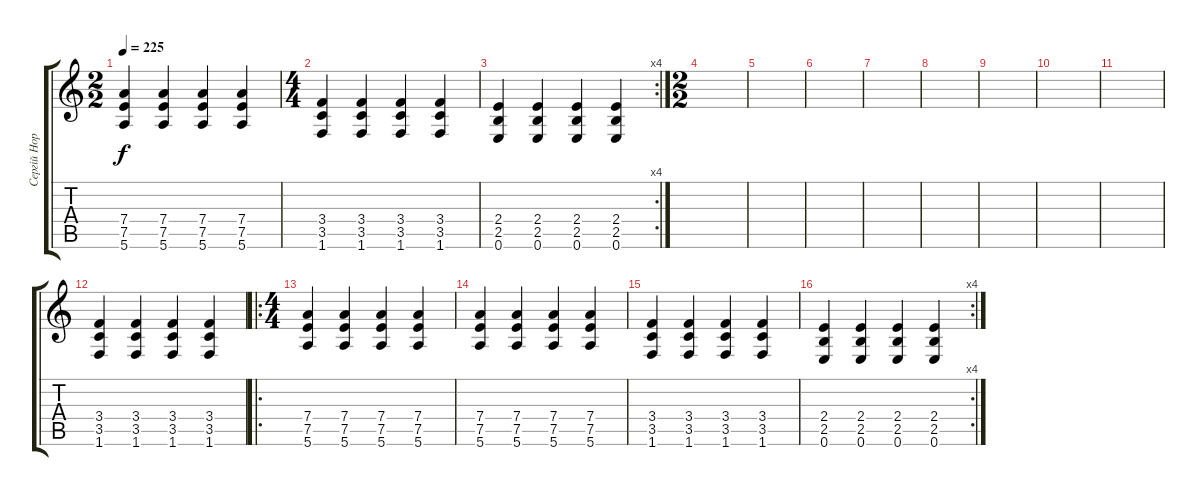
\track ("Сергій Норіцин" "Сергій Нор") {instrument overdrivenguitar}
\staff {score tabs}
\tuning (E4 B3 G3 D3 A2 E2) {hide}
\ts (2 2)
\tempo 225
\clef g2
\ks c
(7.4 7.5 5.6).4{dy f} (7.4 7.5 5.6).4 (7.4 7.5 5.6).4 (7.4 7.5 5.6).4 |
\ts (4 4)
(3.4 3.5 1.6).4 (3.4 3.5 1.6).4 (3.4 3.5 1.6).4 (3.4 3.5 1.6).4 |
\rc 4
(2.4 2.5 0.6).4 (2.4 2.5 0.6).4 (2.4 2.5 0.6).4 (2.4 2.5 0.6).4 |
\ts (2 2)
|
|
|
|
|
|
|
|
(3.4 3.5 1.6).4 (3.4 3.5 1.6).4 (3.4 3.5 1.6).4 (3.4 3.5 1.6).4 |
\ro
\ts (4 4)
(7.4 7.5 5.6).4 (7.4 7.5 5.6).4 (7.4 7.5 5.6).4 (7.4 7.5 5.6).4 |
(7.4 7.5 5.6).4 (7.4 7.5 5.6).4 (7.4 7.5 5.6).4 (7.4 7.5 5.6).4 |
(3.4 3.5 1.6).4 (3.4 3.5 1.6).4 (3.4 3.5 1.6).4 (3.4 3.5 1.6).4 |
\rc 4
(2.4 2.5 0.6).4 (2.4 2.5 0.6).4 (2.4 2.5 0.6).4 (2.4 2.5 0.6).4
